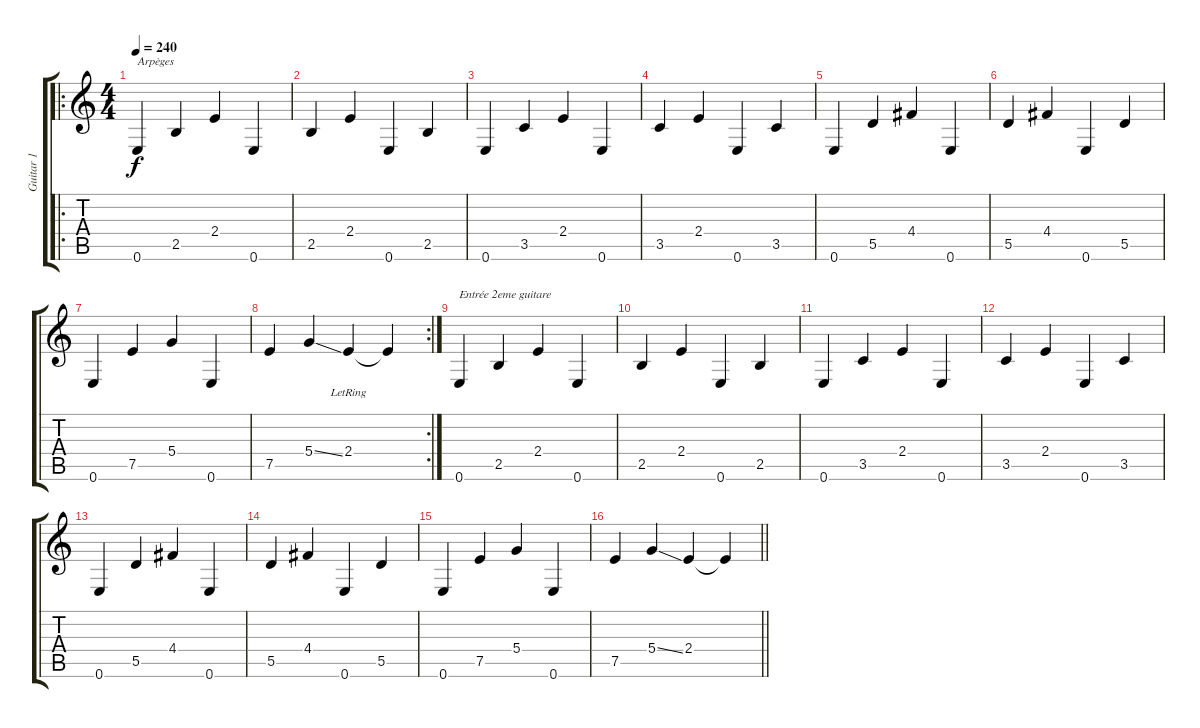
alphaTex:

\track ("Guitar 1" "Guitar 1") {instrument overdrivenguitar}
\staff {score tabs}
\tuning (E4 B3 G3 D3 A2 E2) {hide}
\ro
\ts (4 4)
\tempo 240
\clef g2
\ks c
0.6.4{txt "Arpèges" dy f instrument overdrivenguitar} 2.5.4 2.4.4 0.6.4 |
2.5.4 2.4.4 0.6.4 2.5.4 |
0.6.4 3.5.4 2.4.4 0.6.4 |
3.5.4 2.4.4 0.6.4 3.5.4 |
0.6.4 5.5.4 4.4.4 0.6.4 |
5.5.4 4.4.4 0.6.4 5.5.4 |
0.6.4 7.5.4 5.4.4 0.6.4 |
\rc 2
7.5.4 5.4{ss}.4 2.4{lr}.4 2.4{t}.4 |
0.6.4{txt "Entrée 2eme guitare"} 2.5.4 2.4.4 0.6.4 |
2.5.4 2.4.4 0.6.4 2.5.4 |
0.6.4 3.5.4 2.4.4 0.6.4 |
3.5.4 2.4.4 0.6.4 3.5.4 |
0.6.4 5.5.4 4.4.4 0.6.4 |
5.5.4 4.4.4 0.6.4 5.5.4 |
0.6.4 7.5.4 5.4.4 0.6.4 |
\barLineRight lightlight
7.5.4 5.4{ss}.4 2.4.4 2.4{t}.4
